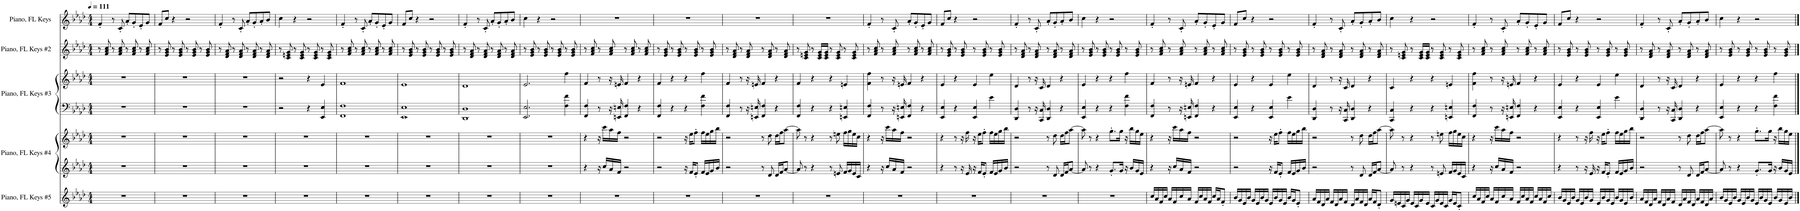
**kern	**kern	**kern	**kern	**kern	**kern	**kern
*part5	*part4	*part4	*part3	*part3	*part2	*part1
*staff7	*staff6	*staff5	*staff4	*staff3	*staff2	*staff1
*I"Piano, FL Keys #5	*I"Piano, FL Keys #4	*	*I"Piano, FL Keys #3	*	*I"Piano, FL Keys #2	*I"Piano, FL Keys
*I'Pno.	*I'Pno.	*	*I'Pno.	*	*I'Pno.	*I'Pno.
*clefG2	*clefG2	*clefG2	*clefF4	*clefG2	*clefG2	*clefG2
*k[b-e-a-d-]	*k[b-e-a-d-]	*k[b-e-a-d-]	*k[b-e-a-d-]	*k[b-e-a-d-]	*k[b-e-a-d-]	*k[b-e-a-d-]
*M4/4	*M4/4	*M4/4	*M4/4	*M4/4	*M4/4	*M4/4
*MM111	*MM111	*MM111	*MM111	*MM111	*MM111	*MM111
=1	=1	=1	=1	=1	=1	=1
1r	1r	1r	1r	1r	8r	4f'/
.	.	.	.	.	8f/ 8a-/ 8cc/	.
.	.	.	.	.	8r	8r
.	.	.	.	.	8f/ 8a-/ 8cc/	8c'/
.	.	.	.	.	8r	8a-'/L
.	.	.	.	.	8f/ 8a-/ 8cc/	8g'/
.	.	.	.	.	8r	8e-'/
.	.	.	.	.	8f/ 8a-/ 8cc/	8g/J
=2	=2	=2	=2	=2	=2	=2
1r	1r	1r	1r	1r	8r	8f/L
.	.	.	.	.	8e-/ 8g/ 8b-/	8cc/J
.	.	.	.	.	8r	4r
.	.	.	.	.	8e-/ 8g/ 8b-/	.
.	.	.	.	.	8r	2r
.	.	.	.	.	8e-/ 8g/ 8b-/	.
.	.	.	.	.	8r	.
.	.	.	.	.	8e-/ 8g/ 8b-/	.
=3	=3	=3	=3	=3	=3	=3
1r	1r	1r	1r	1r	8r	4f'/
.	.	.	.	.	8d-/ 8f/ 8a-/	.
.	.	.	.	.	8r	8r
.	.	.	.	.	8d-/ 8f/ 8a-/	8c'/
.	.	.	.	.	8r	8a-'/L
.	.	.	.	.	8d-/ 8f/ 8a-/	8g'/
.	.	.	.	.	8r	8a-'/
.	.	.	.	.	8d-/ 8f/ 8a-/	8b-/J
=4	=4	=4	=4	=4	=4	=4
1r	1r	1r	2r	2r	8r	4cc\
.	.	.	.	.	8c/ 8en/ 8g/	.
.	.	.	.	.	8r	4r
.	.	.	.	.	8c/ 8e/ 8g/	.
.	.	.	4r	4r	8r	2r
.	.	.	.	.	8c/ 8e/ 8g/	.
.	.	.	4EE-/ 4E-/	4e-/	8r	.
.	.	.	.	.	8c/ 8e/ 8g/	.
=5	=5	=5	=5	=5	=5	=5
1r	1r	1r	1FF 1F	1f	8r	4f'/
.	.	.	.	.	8f/ 8a-/ 8cc/	.
.	.	.	.	.	8r	8r
.	.	.	.	.	8f/ 8a-/ 8cc/	8c'/
.	.	.	.	.	8r	8a-'/L
.	.	.	.	.	8f/ 8a-/ 8cc/	8g'/
.	.	.	.	.	8r	8e-'/
.	.	.	.	.	8f/ 8a-/ 8cc/	8g/J
=6	=6	=6	=6	=6	=6	=6
1r	1r	1r	1EE- 1E-	1e-	8r	8f/L
.	.	.	.	.	8e-/ 8g/ 8b-/	8cc/J
.	.	.	.	.	8r	4r
.	.	.	.	.	8e-/ 8g/ 8b-/	.
.	.	.	.	.	8r	2r
.	.	.	.	.	8e-/ 8g/ 8b-/	.
.	.	.	.	.	8r	.
.	.	.	.	.	8e-/ 8g/ 8b-/	.
=7	=7	=7	=7	=7	=7	=7
1r	1r	1r	1DD- 1D-	1d-	8r	4f'/
.	.	.	.	.	8d-/ 8f/ 8a-/	.
.	.	.	.	.	8r	8r
.	.	.	.	.	8d-/ 8f/ 8a-/	8c'/
.	.	.	.	.	8r	8a-'/L
.	.	.	.	.	8d-/ 8f/ 8a-/	8g'/
.	.	.	.	.	8r	8a-'/
.	.	.	.	.	8d-/ 8f/ 8a-/	8b-/J
=8	=8	=8	=8	=8	=8	=8
1r	1r	1r	2.EE-/ 2.E-/	2.e-/	8r	4cc\
.	.	.	.	.	8e-/ 8g/ 8b-/	.
.	.	.	.	.	8r	4r
.	.	.	.	.	8e-/ 8g/ 8b-/	.
.	.	.	.	.	8r	2r
.	.	.	.	.	8e-/ 8g/ 8b-/	.
.	.	.	4F\ 4f\	4ff\	8r	.
.	.	.	.	.	8e-/ 8g/ 8b-/	.
=9	=9	=9	=9	=9	=9	=9
1r	4r	4r	4FF/ 4F/	4f/	8r	1r
.	.	.	.	.	8f/ 8a-/ 8cc/	.
.	16r	16r	8r	8r	8r	.
.	16cc/LL	16ccc\LL	.	.	.	.
.	16a-/	16aa-\	16r	16r	8f/ 8a-/ 8cc/	.
.	16f/JJ	16ff\JJ	16EEn/ 16En/	16en/	.	.
.	2r	2r	4FF/ 4F/	4f/	8r	.
.	.	.	.	.	8f/ 8a-/ 8cc/	.
.	.	.	4r	4r	8r	.
.	.	.	.	.	8f/ 8a-/ 8cc/	.
=10	=10	=10	=10	=10	=10	=10
1r	2r	2r	4FF/ 4F/	4f/	8r	1r
.	.	.	.	.	8e-/ 8g/ 8b-/	.
.	.	.	4r	4r	8r	.
.	.	.	.	.	8e-/ 8g/ 8b-/	.
.	16r	16r	4r	4r	8r	.
.	16f/KL	16ee-\KL	.	.	.	.
.	8e-'/J	8ff'\J	.	.	8e-/ 8g/ 8b-/	.
.	16f/LL	16ff\LL	4F\ 4f\	4ff\	8r	.
.	16e-/	16ee-\	.	.	.	.
.	16g/	16gg\	.	.	8e-/ 8g/ 8b-/	.
.	16b-/JJ	16bb-\JJ	.	.	.	.
=11	=11	=11	=11	=11	=11	=11
1r	2r	2r	4FF/ 4F/	4f/	8r	1r
.	.	.	.	.	8d-/ 8f/ 8a-/	.
.	.	.	8r	8r	8r	.
.	.	.	16r	16r	8d-/ 8f/ 8a-/	.
.	.	.	16EEn/ 16En/	16en/	.	.
.	8r	8r	4FF/ 4F/	4f/	8r	.
.	8d-/	8dd-\	.	.	8d-/ 8f/ 8a-/	.
.	16d-/LL	16dd-\LL	4r	4r	8r	.
.	16f/J	16ff\J	.	.	.	.
.	[8a-/J	[8aa-\J	.	.	8d-/ 8f/ 8a-/	.
=12	=12	=12	=12	=12	=12	=12
1r	8a-/]	8aa-\]	4FF/ 4F/	4f/	8r	1r
.	8r	8r	.	.	8c/ 8en/ 8g/	.
.	4r	4r	4r	4r	8r	.
.	.	.	.	.	16c/ 16e/ 16g/LL	.
.	.	.	.	.	16c/ 16e/ 16g/JJ	.
.	8r	8r	4r	4r	8r	.
.	8en/	8een\	.	.	8c/ 8e/ 8g/	.
.	16f/LL	16ff\LL	4EEn/ 4En/	4en/	8r	.
.	16g/	16gg\	.	.	.	.
.	16e/	16ee\	.	.	8c/ 8e/ 8g/	.
.	16c/JJ	16cc\JJ	.	.	.	.
=13	=13	=13	=13	=13	=13	=13
1r	4r	4r	4FF/ 4F/	4f\ 4ff\	8r	4f'/
.	.	.	.	.	8f/ 8a-/ 8cc/	.
.	16r	16r	8r	8r	8r	8r
.	16cc/LL	16ccc\LL	.	.	.	.
.	16a-/	16aa-\	16r	16r	8f/ 8a-/ 8cc/	8c'/
.	16f/JJ	16ff\JJ	16EEn/ 16En/	16en/	.	.
.	2r	2r	4FF/ 4F/	4f/	8r	8a-'/L
.	.	.	.	.	8f/ 8a-/ 8cc/	8g'/
.	.	.	4r	4r	8r	8e-'/
.	.	.	.	.	8f/ 8a-/ 8cc/	8g/J
=14	=14	=14	=14	=14	=14	=14
1r	4r	4r	4EE-/ 4E-/	4e-/	8r	8f/L
.	.	.	.	.	8e-/ 8g/ 8b-/	8cc/J
.	8r	8r	4r	4r	8r	4r
.	16r	16r	.	.	8e-/ 8g/ 8b-/	.
.	16e-/	16ff\	.	.	.	.
.	16r	16r	4EE-/ 4E-/	4e-/	8r	2r
.	16f/KL	16ee-\KL	.	.	.	.
.	8e-'/J	8ff'\J	.	.	8e-/ 8g/ 8b-/	.
.	16f/LL	16ff\LL	4e-\	4ee-\	8r	.
.	16e-/	16ee-\	.	.	.	.
.	16g/	16gg\	.	.	8e-/ 8g/ 8b-/	.
.	16b-/JJ	16bb-\JJ	.	.	.	.
=15	=15	=15	=15	=15	=15	=15
1r	2r	2r	4DD-/ 4D-/	4d-/	8r	4f'/
.	.	.	.	.	8d-/ 8f/ 8a-/	.
.	.	.	8r	8r	8r	8r
.	.	.	16r	16r	8d-/ 8f/ 8a-/	8c'/
.	.	.	16CC/ 16C/	16c/	.	.
.	8r	8r	4DD-/ 4D-/	4d-/	8r	8a-'/L
.	8d-/	8dd-\	.	.	8d-/ 8f/ 8a-/	8g'/
.	16d-/LL	16dd-\LL	4r	4r	8r	8a-'/
.	16f/J	16ff\J	.	.	.	.
.	[8a-/J	[8aa-\J	.	.	8d-/ 8f/ 8a-/	8b-/J
=16	=16	=16	=16	=16	=16	=16
1r	8a-/]	8aa-\]	4EE-/ 4E-/	4e-/	8r	4cc\
.	8r	8r	.	.	8e-/ 8g/ 8b-/	.
.	4r	4r	4r	4r	8r	4r
.	.	.	.	.	8e-/ 8g/ 8b-/	.
.	8.g'/L	8.gg'\L	4r	4r	8r	2r
.	.	.	.	.	8e-/ 8g/ 8b-/	.
.	16g/Jk	16gg\Jk	.	.	.	.
.	16r	16r	4F\ 4f\	4ff\	8r	.
.	16b-/LL	16bb-\LL	.	.	.	.
.	16g/	16gg\	.	.	8e-/ 8g/ 8b-/	.
.	16e-/JJ	16ee-\JJ	.	.	.	.
=17	=17	=17	=17	=17	=17	=17
16cc/LL	4r	4r	4FF/ 4F/	4f/	8r	4f'/
16a-/	.	.	.	.	.	.
16f/	.	.	.	.	8f/ 8a-/ 8cc/	.
16cc/JJ	.	.	.	.	.	.
16a-/LL	16r	16r	8r	8r	8r	8r
16f/	16cc/LL	16ccc\LL	.	.	.	.
16cc/	16a-/	16aa-\	16r	16r	8f/ 8a-/ 8cc/	8c'/
16a-/JJ	16f/JJ	16ff\JJ	16EEn/ 16En/	16en/	.	.
16f/LL	2r	2r	4FF/ 4F/	4f/	8r	8a-'/L
16cc/	.	.	.	.	.	.
16a-/	.	.	.	.	8f/ 8a-/ 8cc/	8g'/
16f/JJ	.	.	.	.	.	.
16cc/LL	.	.	4r	4r	8r	8e-'/
16a-/J	.	.	.	.	.	.
8f'/J	.	.	.	.	8f/ 8a-/ 8cc/	8g/J
=18	=18	=18	=18	=18	=18	=18
16b-/LL	2r	2r	4EE-/ 4E-/	4e-/	8r	8f/L
16g/	.	.	.	.	.	.
16e-/	.	.	.	.	8e-/ 8g/ 8b-/	8cc/J
16b-/JJ	.	.	.	.	.	.
16g/LL	.	.	4r	4r	8r	4r
16e-/	.	.	.	.	.	.
16b-/	.	.	.	.	8e-/ 8g/ 8b-/	.
16g/JJ	.	.	.	.	.	.
16e-/LL	16r	16r	4EE-/ 4E-/	4e-/	8r	2r
16b-/	16f/KL	16ee-\KL	.	.	.	.
16g/	8e-'/J	8ff'\J	.	.	8e-/ 8g/ 8b-/	.
16e-/JJ	.	.	.	.	.	.
16b-/LL	16f/LL	16ff\LL	4e-\	4ee-\	8r	.
16g/J	16e-/	16ee-\	.	.	.	.
8e-'/J	16g/	16gg\	.	.	8e-/ 8g/ 8b-/	.
.	16b-/JJ	16bb-\JJ	.	.	.	.
=19	=19	=19	=19	=19	=19	=19
16a-/LL	2r	2r	4DD-/ 4D-/	4d-/	8r	4f'/
16f/	.	.	.	.	.	.
16d-/	.	.	.	.	8d-/ 8f/ 8a-/	.
16a-/JJ	.	.	.	.	.	.
16f/LL	.	.	8r	8r	8r	8r
16d-/	.	.	.	.	.	.
16a-/	.	.	16r	16r	8d-/ 8f/ 8a-/	8c'/
16f/JJ	.	.	16CC/ 16C/	16c/	.	.
16d-/LL	8r	8r	4DD-/ 4D-/	4d-/	8r	8a-'/L
16a-/	.	.	.	.	.	.
16f/	8d-/	8dd-\	.	.	8d-/ 8f/ 8a-/	8g'/
16d-/JJ	.	.	.	.	.	.
16a-/LL	16d-/LL	16dd-\LL	4r	4r	8r	8a-'/
16f/J	16f/J	16ff\J	.	.	.	.
8d-'/J	[8a-/J	[8aa-\J	.	.	8d-/ 8f/ 8a-/	8b-/J
=20	=20	=20	=20	=20	=20	=20
16g/LL	8a-/]	8aa-\]	4CC/ 4C/	4c/	8r	4cc\
16en/	.	.	.	.	.	.
16c/	8r	8r	.	.	8c/ 8en/ 8g/	.
16g/JJ	.	.	.	.	.	.
16e/LL	4r	4r	4r	4r	8r	4r
16c/	.	.	.	.	.	.
16g/	.	.	.	.	16c/ 16e/ 16g/LL	.
16e/JJ	.	.	.	.	16c/ 16e/ 16g/JJ	.
16c/LL	8r	8r	4r	4r	8r	2r
16g/	.	.	.	.	.	.
16e/	8en/	8een\	.	.	8c/ 8e/ 8g/	.
16c/JJ	.	.	.	.	.	.
16g/LL	16f/LL	16ff\LL	4EEn/ 4En/	4en/	8r	.
16e/J	16g/	16gg\	.	.	.	.
8c'/J	16e/	16ee\	.	.	8c/ 8e/ 8g/	.
.	16c/JJ	16cc\JJ	.	.	.	.
=21	=21	=21	=21	=21	=21	=21
16cc/LL	4r	4r	4FF/ 4F/	4f\ 4ff\	8r	4f'/
16a-/	.	.	.	.	.	.
16f/	.	.	.	.	8f/ 8a-/ 8cc/	.
16cc/JJ	.	.	.	.	.	.
16a-/LL	16r	16r	8r	8r	8r	8r
16f/	16cc/LL	16ccc\LL	.	.	.	.
16cc/	16a-/	16aa-\	16r	16r	8f/ 8a-/ 8cc/	8c'/
16a-/JJ	16f/JJ	16ff\JJ	16EEn/ 16En/	16en/	.	.
16f/LL	2r	2r	4FF/ 4F/	4f/	8r	8a-'/L
16cc/	.	.	.	.	.	.
16a-/	.	.	.	.	8f/ 8a-/ 8cc/	8g'/
16f/JJ	.	.	.	.	.	.
16cc/LL	.	.	4r	4r	8r	8e-'/
16a-/	.	.	.	.	.	.
16f/	.	.	.	.	8f/ 8a-/ 8cc/	8g/J
16cc/JJ	.	.	.	.	.	.
=22	=22	=22	=22	=22	=22	=22
16b-/LL	4r	4r	4EE-/ 4E-/	4e-/	8r	8f/L
16g/	.	.	.	.	.	.
16e-/	.	.	.	.	8e-/ 8g/ 8b-/	8cc/J
16b-/JJ	.	.	.	.	.	.
16g/LL	8r	8r	4r	4r	8r	4r
16e-/	.	.	.	.	.	.
16b-/	16r	16r	.	.	8e-/ 8g/ 8b-/	.
16g/JJ	16e-/	16ff\	.	.	.	.
16e-/LL	16r	16r	4EE-/ 4E-/	4e-/	8r	2r
16b-/	16f/KL	16ee-\KL	.	.	.	.
16g/	8e-'/J	8ff'\J	.	.	8e-/ 8g/ 8b-/	.
16e-/JJ	.	.	.	.	.	.
16b-/LL	16f/LL	16ff\LL	4e-\	4ee-\	8r	.
16g/	16e-/	16ee-\	.	.	.	.
16e-/	16g/	16gg\	.	.	8e-/ 8g/ 8b-/	.
16b-/JJ	16b-/JJ	16bb-\JJ	.	.	.	.
=23	=23	=23	=23	=23	=23	=23
16a-/LL	2r	2r	4DD-/ 4D-/	4d-/	8r	4f'/
16f/	.	.	.	.	.	.
16d-/	.	.	.	.	8d-/ 8f/ 8a-/	.
16a-/JJ	.	.	.	.	.	.
16f/LL	.	.	8r	8r	8r	8r
16d-/	.	.	.	.	.	.
16a-/	.	.	16r	16r	8d-/ 8f/ 8a-/	8c'/
16f/JJ	.	.	16CC/ 16C/	16c/	.	.
16d-/LL	8r	8r	4DD-/ 4D-/	4d-/	8r	8a-'/L
16a-/	.	.	.	.	.	.
16f/	8d-/	8dd-\	.	.	8d-/ 8f/ 8a-/	8g'/
16d-/JJ	.	.	.	.	.	.
16a-/LL	16d-/LL	16dd-\LL	4r	4r	8r	8a-'/
16f/	16f/J	16ff\J	.	.	.	.
16d-/	[8a-/J	[8aa-\J	.	.	8d-/ 8f/ 8a-/	8b-/J
16a-/JJ	.	.	.	.	.	.
=24	=24	=24	=24	=24	=24	=24
16b-/LL	8a-/]	8aa-\]	4EE-/ 4E-/	4e-/	8r	4cc\
16g/	.	.	.	.	.	.
16e-/	8r	8r	.	.	8e-/ 8g/ 8b-/	.
16b-/JJ	.	.	.	.	.	.
16g/LL	4r	4r	4r	4r	8r	4r
16e-/	.	.	.	.	.	.
16b-/	.	.	.	.	8e-/ 8g/ 8b-/	.
16g/JJ	.	.	.	.	.	.
16e-/LL	8.g'/L	8.gg'\L	4r	4r	8r	2r
16b-/	.	.	.	.	.	.
16g/	.	.	.	.	8e-/ 8g/ 8b-/	.
16e-/JJ	16g/Jk	16gg\Jk	.	.	.	.
16b-/LL	16r	16r	4F\ 4f\	4ff\	8r	.
16g/	16b-/LL	16bb-\LL	.	.	.	.
16e-/	16g/	16gg\	.	.	8e-/ 8g/ 8b-/	.
16b-/JJ	16e-/JJ	16ee-\JJ	.	.	.	.
==	==	==	==	==	==	==
*-	*-	*-	*-	*-	*-	*-
